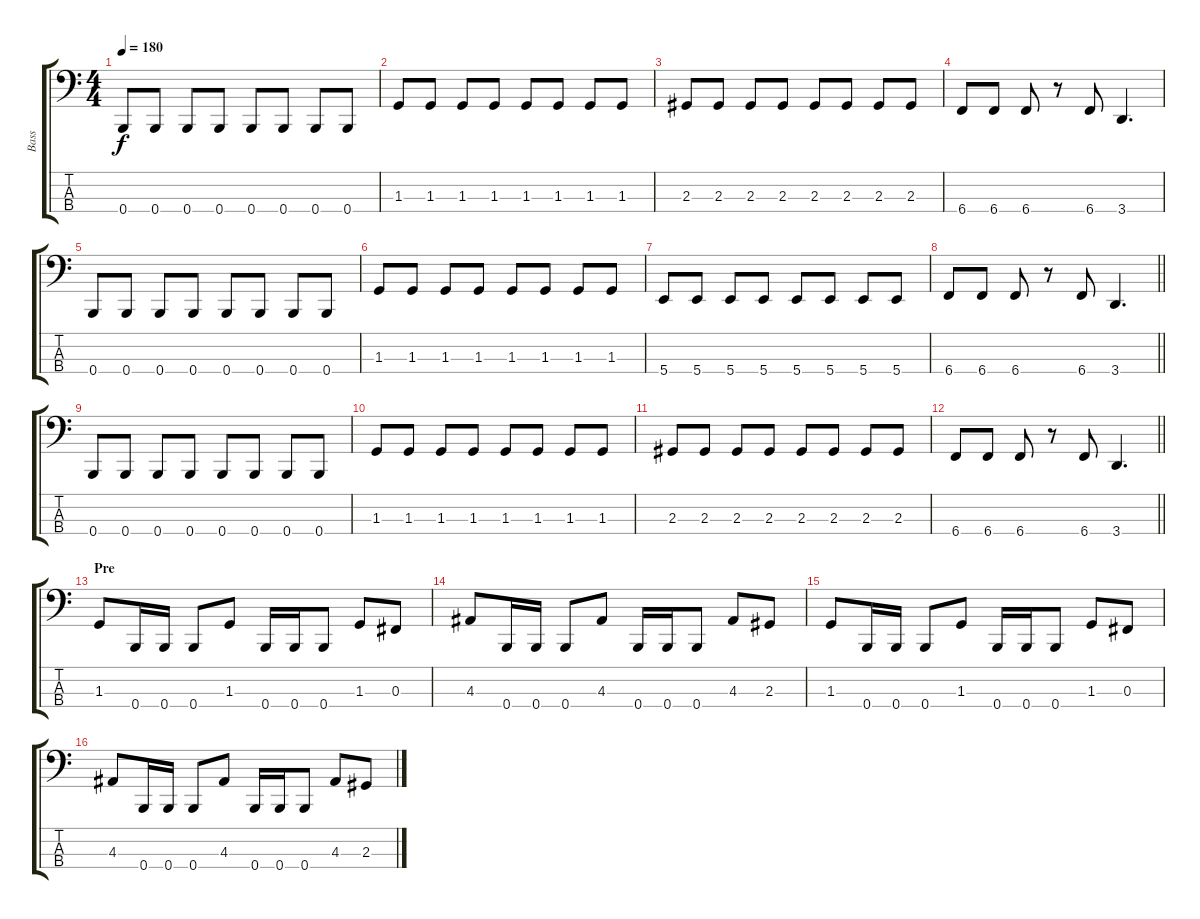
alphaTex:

\track ("Bass" "Bass") {instrument electricbasspick}
\staff {score tabs}
\tuning (E2 B1 Gb1 B0) {hide}
\ts (4 4)
\tempo 180
\clef f4
\ks c
0.4.8{dy f} 0.4.8 0.4.8 0.4.8 0.4.8 0.4.8 0.4.8 0.4.8 |
1.3.8 1.3.8 1.3.8 1.3.8 1.3.8 1.3.8 1.3.8 1.3.8 |
2.3.8 2.3.8 2.3.8 2.3.8 2.3.8 2.3.8 2.3.8 2.3.8 |
6.4.8 6.4.8 6.4.8 r.8 6.4.8 3.4.4{d} |
0.4.8 0.4.8 0.4.8 0.4.8 0.4.8 0.4.8 0.4.8 0.4.8 |
1.3.8 1.3.8 1.3.8 1.3.8 1.3.8 1.3.8 1.3.8 1.3.8 |
5.4.8 5.4.8 5.4.8 5.4.8 5.4.8 5.4.8 5.4.8 5.4.8 |
\barLineRight lightlight
6.4.8 6.4.8 6.4.8 r.8 6.4.8 3.4.4{d} |
0.4.8 0.4.8 0.4.8 0.4.8 0.4.8 0.4.8 0.4.8 0.4.8 |
1.3.8 1.3.8 1.3.8 1.3.8 1.3.8 1.3.8 1.3.8 1.3.8 |
2.3.8 2.3.8 2.3.8 2.3.8 2.3.8 2.3.8 2.3.8 2.3.8 |
\barLineRight lightlight
6.4.8 6.4.8 6.4.8 r.8 6.4.8 3.4.4{d} |
\section ("" "Pre")
1.3.8 0.4.16 0.4.16 0.4.8 1.3.8 0.4.16 0.4.16 0.4.8 1.3.8 0.3.8 |
4.3.8 0.4.16 0.4.16 0.4.8 4.3.8 0.4.16 0.4.16 0.4.8 4.3.8 2.3.8 |
1.3.8 0.4.16 0.4.16 0.4.8 1.3.8 0.4.16 0.4.16 0.4.8 1.3.8 0.3.8 |
4.3.8 0.4.16 0.4.16 0.4.8 4.3.8 0.4.16 0.4.16 0.4.8 4.3.8 2.3.8
